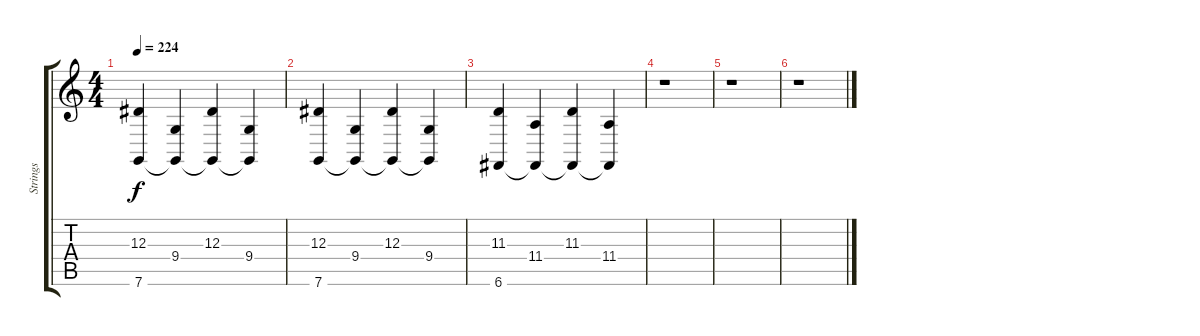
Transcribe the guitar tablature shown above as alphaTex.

\track ("Strings" "Strings") {instrument stringensemble1}
\staff {score tabs}
\tuning (C4 G3 Eb3 Bb2 F2 C2) {hide}
\ts (4 4)
\tempo 224
\clef g2
\ks c
(12.3 7.6{t}).4{dy f} (9.4 7.6{t}).4 (12.3 7.6{t}).4 (9.4 7.6{t}).4 |
(12.3 7.6).4 (9.4 7.6{t}).4 (12.3 7.6{t}).4 (9.4 7.6{t}).4 |
(11.3 6.6).4 (11.4 6.6{t}).4 (11.3 6.6{t}).4 (11.4 6.6{t}).4 |
r.1 |
r.1 |
r.1
